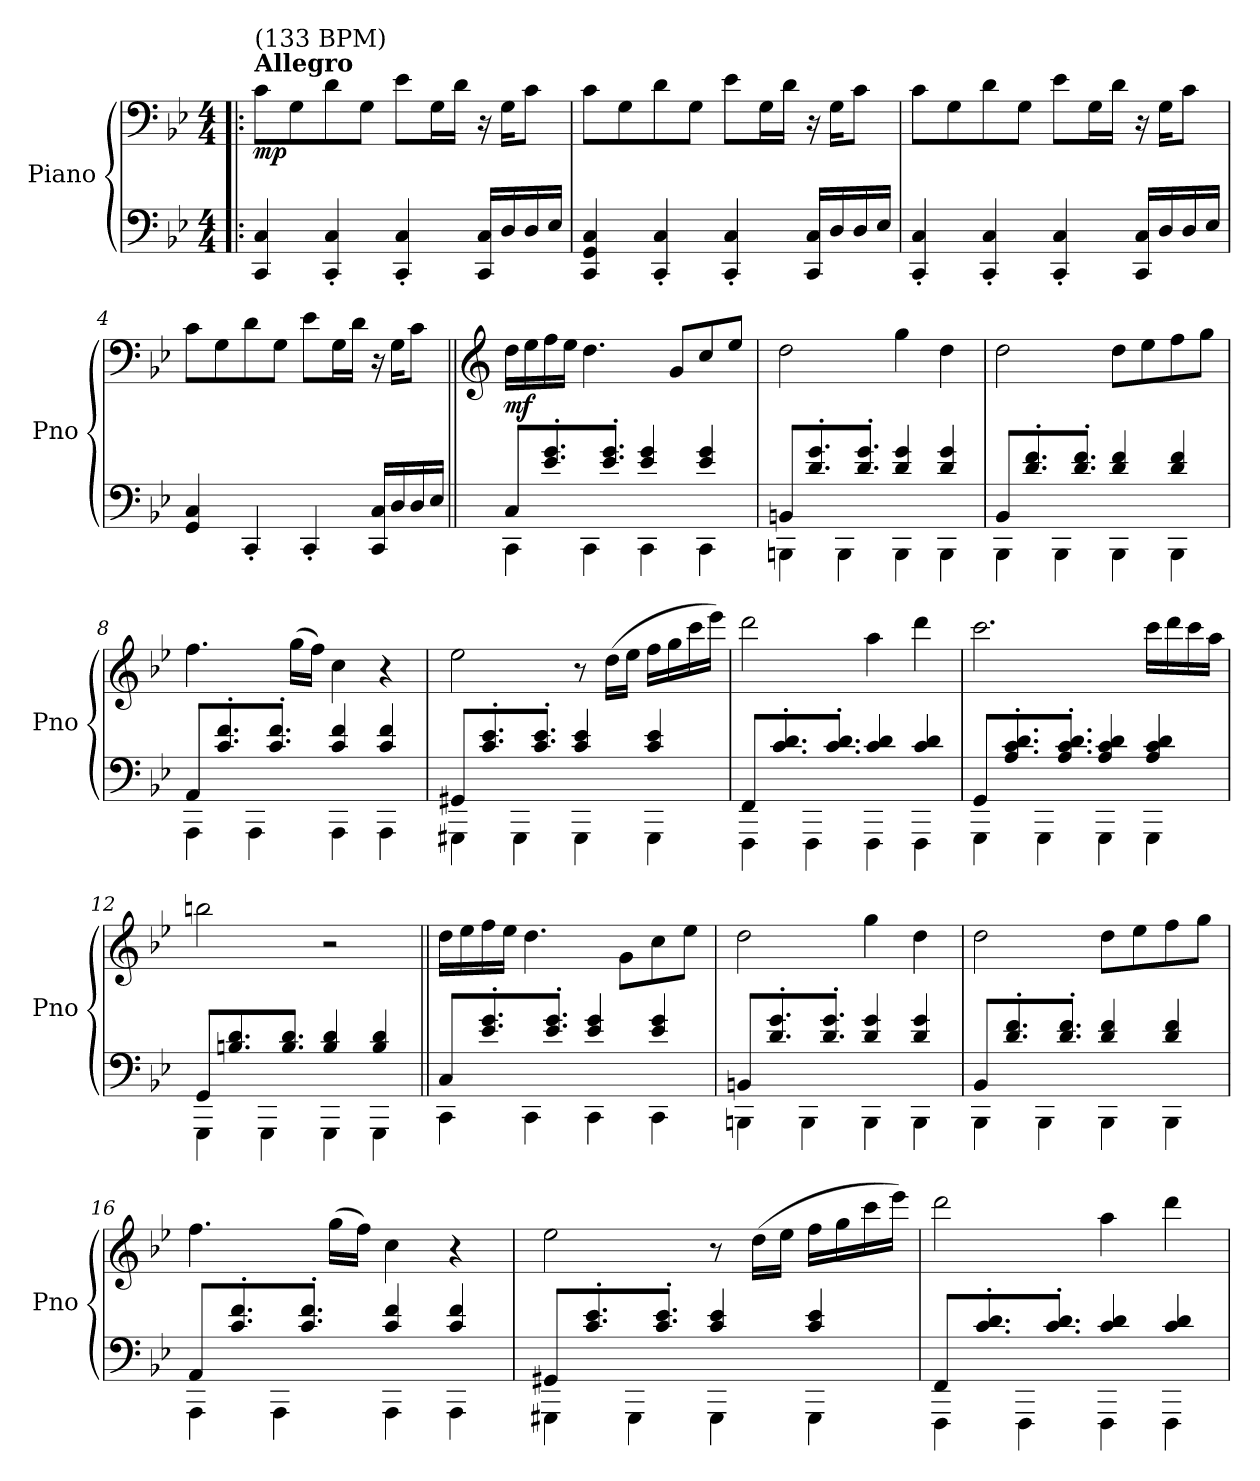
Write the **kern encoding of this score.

**kern	**kern	**dynam
*part1	*part1	*part1
*staff2	*staff1	*staff1/2
*I"Piano	*	*
*I'Pno	*	*
*clefF4	*clefF4	*
*k[b-e-]	*k[b-e-]	*
*M4/4	*M4/4	*
=1!|:	=1!|:	=1!|:
!	!LO:TX:a:B:t=Allegro	!
!	!LO:TX:a:t=(133 BPM)	!
!	!	!LO:DY:b
4CC/ 4C/	8c\L	mp
.	8G\	.
4CC/' 4C/'	8d\	.
.	8G\J	.
4CC/' 4C/'	8e-\L	.
.	16G\L	.
.	16d\JJ	.
16CC/ 16C/LL	16r	.
16D/	16G\KL	.
16D/	8c\J	.
16E-/JJ	.	.
=2	=2	=2
4CC/ 4GG/ 4C/	8c\L	.
.	8G\	.
4CC/' 4C/'	8d\	.
.	8G\J	.
4CC/' 4C/'	8e-\L	.
.	16G\L	.
.	16d\JJ	.
16CC/ 16C/LL	16r	.
16D/	16G\KL	.
16D/	8c\J	.
16E-/JJ	.	.
=3	=3	=3
4CC/' 4C/'	8c\L	.
.	8G\	.
4CC/' 4C/'	8d\	.
.	8G\J	.
4CC/' 4C/'	8e-\L	.
.	16G\L	.
.	16d\JJ	.
16CC/ 16C/LL	16r	.
16D/	16G\KL	.
16D/	8c\J	.
16E-/JJ	.	.
=4	=4	=4
4GG/ 4C/	8c\L	.
.	8G\	.
4CC'/	8d\	.
.	8G\J	.
4CC'/	8e-\L	.
.	16G\L	.
.	16d\JJ	.
16CC/ 16C/LL	16r	.
16D/	16G\KL	.
16D/	8c\J	.
16E-/JJ	.	.
!!LO:LB:g=z
=5||	=5||	=5||
*	*clefG2	*
*^	*	*
!	!	!	!LO:DY:b
8C/L	4CC\	16dd\LL	mf
.	.	16ee-\	.
8.e-/' 8.g/'	.	16ff\	.
.	.	16ee-\JJ	.
.	4CC\	4.dd\	.
8.e-/' 8.g/'J	.	.	.
4e-/ 4g/	4CC\	.	.
.	.	8g/L	.
4e-/ 4g/	4CC\	8cc/	.
.	.	8ee-/J	.
=6	=6	=6	=6
8BBn/L	4BBBn\	2dd\	.
8.d/' 8.g/'	.	.	.
.	4BBB\	.	.
8.d/' 8.g/'J	.	.	.
4d/ 4g/	4BBB\	4gg\	.
4d/ 4g/	4BBB\	4dd\	.
=7	=7	=7	=7
8BB-i/L	4BBB-\	2dd\	.
8.d/' 8.f/'	.	.	.
.	4BBB-\	.	.
8.d/' 8.f/'J	.	.	.
4d/ 4f/	4BBB-\	8dd\L	.
.	.	8ee-\	.
4d/ 4f/	4BBB-\	8ff\	.
.	.	8gg\J	.
=8	=8	=8	=8
8AA/L	4AAA\	4.ff\	.
8.c/' 8.f/'	.	.	.
.	4AAA\	.	.
8.c/' 8.f/'J	.	.	.
.	.	(>16gg\LL	.
.	.	16ff\JJ)	.
4c/ 4f/	4AAA\	4cc\	.
4c/ 4f/	4AAA\	4r	.
=9	=9	=9	=9
8GG#X/L	4GGG#X\	2ee-\	.
8.c/' 8.e-/'	.	.	.
.	4GGG#\	.	.
8.c/' 8.e-/'J	.	.	.
4c/ 4e-/	4GGG#\	8r	.
.	.	(>16dd\LL	.
.	.	16ee-\JJ	.
4c/ 4e-/	4GGG#\	16ff\LL	.
.	.	16gg\	.
.	.	16ccc\	.
.	.	16eee-\JJ)	.
!!LO:LB:g=z
=10	=10	=10	=10
8FF/L	4FFF\	2ddd\	.
8.c/' 8.d/'	.	.	.
.	4FFF\	.	.
8.c/' 8.d/'J	.	.	.
4c/ 4d/	4FFF\	4aa\	.
4c/ 4d/	4FFF\	4ddd\	.
=11	=11	=11	=11
8GG/L	4GGG\	2.ccc\	.
8.A/' 8.c/' 8.d/'	.	.	.
.	4GGG\	.	.
8.A/' 8.c/' 8.d/'J	.	.	.
4A/ 4c/ 4d/	4GGG\	.	.
4A/ 4c/ 4d/	4GGG\	16ccc\LL	.
.	.	16ddd\	.
.	.	16ccc\	.
.	.	16aa\JJ	.
=12	=12	=12	=12
8GG/L	4GGG\	2bbn\	.
8.Bn/ 8.d/	.	.	.
.	4GGG\	.	.
8.B/ 8.d/J	.	.	.
4B/ 4d/	4GGG\	2r	.
4B/ 4d/	4GGG\	.	.
=13||	=13||	=13||	=13||
8C/L	4CC\	16dd\LL	.
.	.	16ee-\	.
8.e-/' 8.g/'	.	16ff\	.
.	.	16ee-\JJ	.
.	4CC\	4.dd\	.
8.e-/' 8.g/'J	.	.	.
4e-/ 4g/	4CC\	.	.
.	.	8g\L	.
4e-/ 4g/	4CC\	8cc\	.
.	.	8ee-\J	.
=14	=14	=14	=14
8BBn/L	4BBBn\	2dd\	.
8.d/' 8.g/'	.	.	.
.	4BBB\	.	.
8.d/' 8.g/'J	.	.	.
4d/ 4g/	4BBB\	4gg\	.
4d/ 4g/	4BBB\	4dd\	.
!!LO:LB:g=z
=15	=15	=15	=15
8BB-i/L	4BBB-\	2dd\	.
8.d/' 8.f/'	.	.	.
.	4BBB-\	.	.
8.d/' 8.f/'J	.	.	.
4d/ 4f/	4BBB-\	8dd\L	.
.	.	8ee-\	.
4d/ 4f/	4BBB-\	8ff\	.
.	.	8gg\J	.
=16	=16	=16	=16
8AA/L	4AAA\	4.ff\	.
8.c/' 8.f/'	.	.	.
.	4AAA\	.	.
8.c/' 8.f/'J	.	.	.
.	.	(>16gg\LL	.
.	.	16ff\JJ)	.
4c/ 4f/	4AAA\	4cc\	.
4c/ 4f/	4AAA\	4r	.
=17	=17	=17	=17
8GG#X/L	4GGG#X\	2ee-\	.
8.c/' 8.e-/'	.	.	.
.	4GGG#\	.	.
8.c/' 8.e-/'J	.	.	.
4c/ 4e-/	4GGG#\	8r	.
.	.	(>16dd\LL	.
.	.	16ee-\JJ	.
4c/ 4e-/	4GGG#\	16ff\LL	.
.	.	16gg\	.
.	.	16ccc\	.
.	.	16eee-\JJ)	.
=18	=18	=18	=18
8FF/L	4FFF\	2ddd\	.
8.c/' 8.d/'	.	.	.
.	4FFF\	.	.
8.c/' 8.d/'J	.	.	.
4c/ 4d/	4FFF\	4aa\	.
4c/ 4d/	4FFF\	4ddd\	.
*v	*v	*	*
=	=	=
*-	*-	*-
